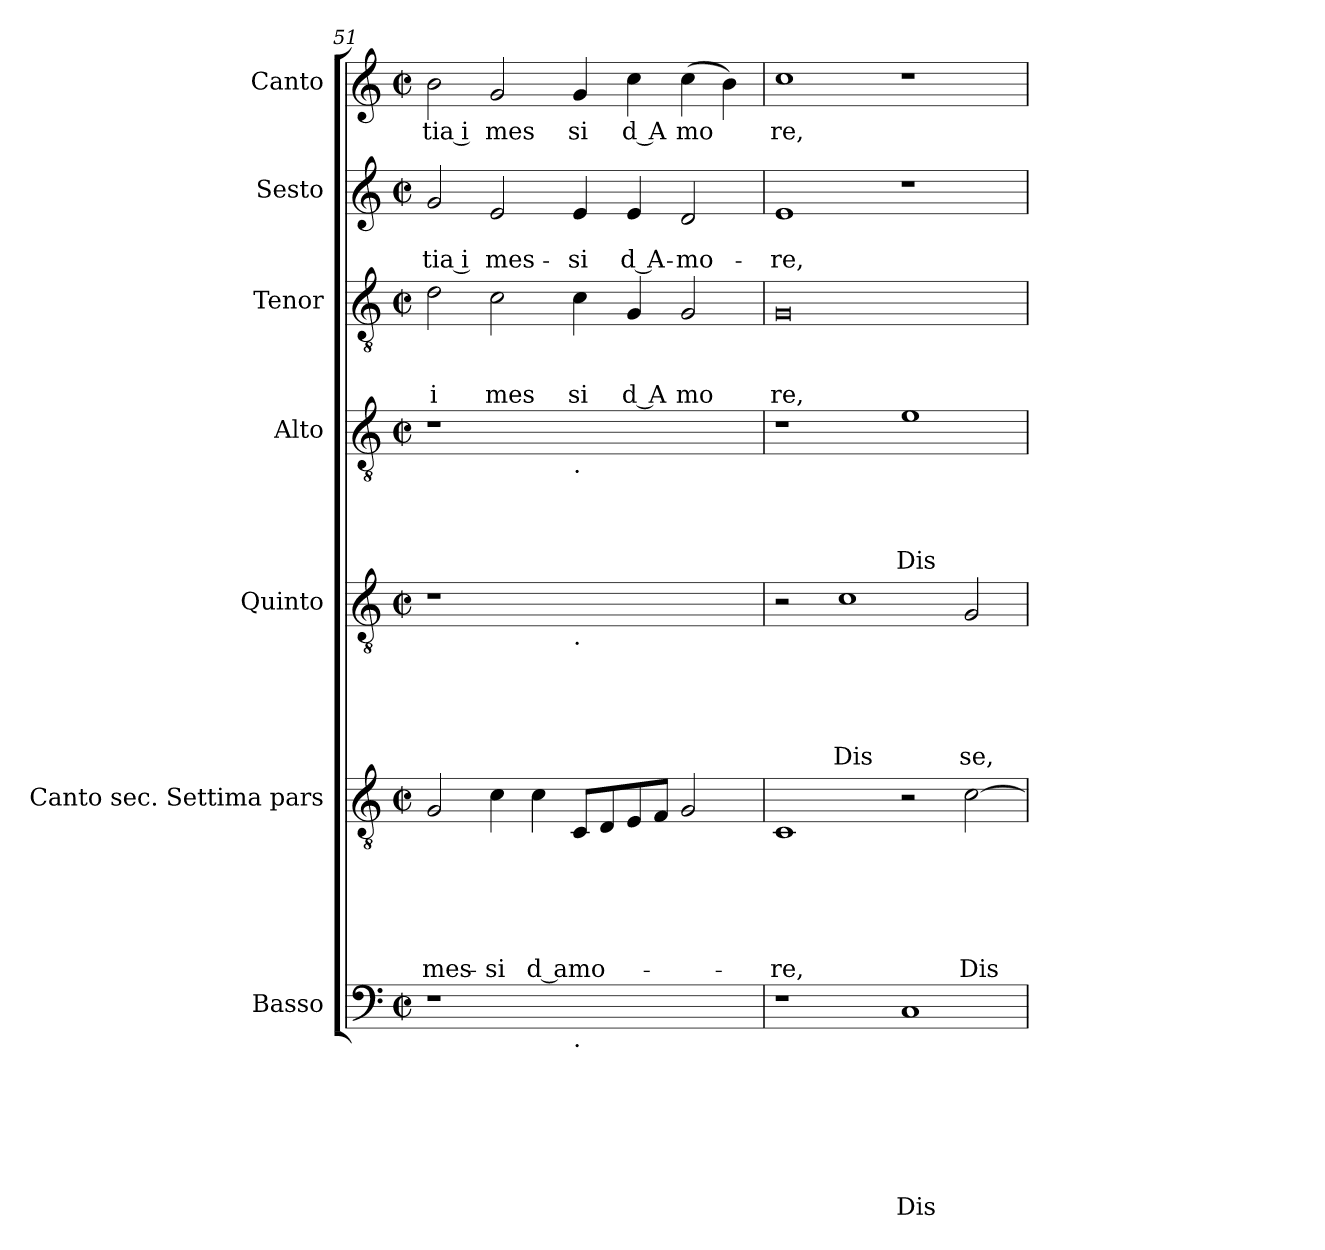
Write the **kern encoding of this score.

**kern	**text	**text	**text	**text	**text	**text	**text	**kern	**text	**text	**text	**text	**text	**text	**kern	**text	**text	**text	**text	**text	**kern	**text	**text	**text	**text	**kern	**text	**text	**text	**kern	**text	**text	**kern	**text
*part7	*part7	*part7	*part7	*part7	*part7	*part7	*part7	*part6	*part6	*part6	*part6	*part6	*part6	*part6	*part5	*part5	*part5	*part5	*part5	*part5	*part4	*part4	*part4	*part4	*part4	*part3	*part3	*part3	*part3	*part2	*part2	*part2	*part1	*part1
*staff7	*staff7	*staff7	*staff7	*staff7	*staff7	*staff7	*staff7	*staff6	*staff6	*staff6	*staff6	*staff6	*staff6	*staff6	*staff5	*staff5	*staff5	*staff5	*staff5	*staff5	*staff4	*staff4	*staff4	*staff4	*staff4	*staff3	*staff3	*staff3	*staff3	*staff2	*staff2	*staff2	*staff1	*staff1
*I"Basso	*	*	*	*	*	*	*	*I"Canto sec. Settima pars	*	*	*	*	*	*	*I"Quinto	*	*	*	*	*	*I"Alto	*	*	*	*	*I"Tenor	*	*	*	*I"Sesto	*	*	*I"Canto	*
*	*	*	*	*	*	*	*	*	*	*	*	*	*	*	*I'Quinto	*	*	*	*	*	*I'Alto	*	*	*	*	*I'Tenor	*	*	*	*I'Sesto	*	*	*I'Canto	*
*clefF4	*	*	*	*	*	*	*	*clefGv2	*	*	*	*	*	*	*clefGv2	*	*	*	*	*	*clefGv2	*	*	*	*	*clefGv2	*	*	*	*clefG2	*	*	*clefG2	*
*k[]	*	*	*	*	*	*	*	*k[]	*	*	*	*	*	*	*k[]	*	*	*	*	*	*k[]	*	*	*	*	*k[]	*	*	*	*k[]	*	*	*k[]	*
*C:	*	*	*	*	*	*	*	*C:	*	*	*	*	*	*	*C:	*	*	*	*	*	*C:	*	*	*	*	*C:	*	*	*	*C:	*	*	*C:	*
*M2/2	*	*	*	*	*	*	*	*M2/2	*	*	*	*	*	*	*M2/2	*	*	*	*	*	*M2/2	*	*	*	*	*M2/2	*	*	*	*M2/2	*	*	*M2/2	*
*met(c|)	*	*	*	*	*	*	*	*met(c|)	*	*	*	*	*	*	*met(c|)	*	*	*	*	*	*met(c|)	*	*	*	*	*met(c|)	*	*	*	*met(c|)	*	*	*met(c|)	*
=51	=51	=51	=51	=51	=51	=51	=51	=51	=51	=51	=51	=51	=51	=51	=51	=51	=51	=51	=51	=51	=51	=51	=51	=51	=51	=51	=51	=51	=51	=51	=51	=51	=51	=51
!	!	!	!	!	!	!	!	!	!	!	!	!	!	!LO:LY:b	!	!	!	!	!	!	!	!	!	!	!	!	!	!	!LO:LY:b	!	!	!LO:LY:b:rj	!	!LO:LY:b:rj
1r	.	.	.	.	.	.	.	2G/	.	.	.	.	.	mes-	1r	.	.	.	.	.	1r	.	.	.	.	2d\	.	.	i	2g/	.	-tia i	2b\	tia i
!	!	!	!	!	!	!	!	!	!	!	!	!	!	!LO:LY:b	!	!	!	!	!	!	!	!	!	!	!	!	!	!	!LO:LY:b	!	!	!LO:LY:b	!	!LO:LY:b
.	.	.	.	.	.	.	.	4c\	.	.	.	.	.	-si	.	.	.	.	.	.	.	.	.	.	.	2c\	.	.	mes	2e/	.	mes-	2g/	mes
!	!	!	!	!	!	!	!	!	!	!	!	!	!	!LO:LY:b:rj	!	!	!	!	!	!	!	!	!	!	!	!	!	!	!	!	!	!	!	!
.	.	.	.	.	.	.	.	4c\	.	.	.	.	.	d amo-	.	.	.	.	.	.	.	.	.	.	.	.	.	.	.	.	.	.	.	.
!	!	!	!	!	!	!	!	!	!	!	!	!	!	!	!	!	!	!	!	!	!LO:TX:b:t=.	!	!	!	!	!	!	!	!	!	!	!	!	!
!	!	!	!	!	!	!	!	!	!	!	!	!	!	!	!LO:TX:b:t=.	!	!	!	!	!	!	!	!	!	!	!	!	!	!	!	!	!	!	!
!LO:TX:b:t=.	!	!	!	!	!	!	!	!	!	!	!	!	!	!	!	!	!	!	!	!	!	!	!	!	!	!	!	!	!	!	!	!	!	!
!	!	!	!	!	!	!	!	!	!	!	!	!	!	!	!	!	!	!	!	!	!	!	!	!	!	!	!	!	!LO:LY:b	!	!	!LO:LY:b	!	!LO:LY:b
1ryy	.	.	.	.	.	.	.	8C/L	.	.	.	.	.	.	1ryy	.	.	.	.	.	1ryy	.	.	.	.	4c\	.	.	si	4e/	.	-si	4g/	si
.	.	.	.	.	.	.	.	8D/	.	.	.	.	.	.	.	.	.	.	.	.	.	.	.	.	.	.	.	.	.	.	.	.	.	.
!	!	!	!	!	!	!	!	!	!	!	!	!	!	!	!	!	!	!	!	!	!	!	!	!	!	!	!	!	!LO:LY:b:rj	!	!	!LO:LY:b:rj	!	!LO:LY:b:rj
.	.	.	.	.	.	.	.	8E/	.	.	.	.	.	.	.	.	.	.	.	.	.	.	.	.	.	4G/	.	.	d A	4e/	.	d A-	4cc\	d A
.	.	.	.	.	.	.	.	8F/J	.	.	.	.	.	.	.	.	.	.	.	.	.	.	.	.	.	.	.	.	.	.	.	.	.	.
!	!	!	!	!	!	!	!	!	!	!	!	!	!	!	!	!	!	!	!	!	!	!	!	!	!	!	!	!	!LO:LY:b	!	!	!LO:LY:b	!	!LO:LY:b
.	.	.	.	.	.	.	.	2G/	.	.	.	.	.	.	.	.	.	.	.	.	.	.	.	.	.	2G/	.	.	mo	2d/	.	-mo-	(>4cc\	mo
.	.	.	.	.	.	.	.	.	.	.	.	.	.	.	.	.	.	.	.	.	.	.	.	.	.	.	.	.	.	.	.	.	4b\)	.
!!LO:LB:g=z
=52	=52	=52	=52	=52	=52	=52	=52	=52	=52	=52	=52	=52	=52	=52	=52	=52	=52	=52	=52	=52	=52	=52	=52	=52	=52	=52	=52	=52	=52	=52	=52	=52	=52	=52
!	!	!	!	!	!	!	!	!	!	!	!	!	!	!LO:LY:b	!	!	!	!	!	!	!	!	!	!	!	!	!	!	!LO:LY:b	!	!	!LO:LY:b	!	!LO:LY:b
1r	.	.	.	.	.	.	.	1C	.	.	.	.	.	-re,	2r	.	.	.	.	.	1r	.	.	.	.	0G	.	.	re,	1e	.	-re,	1cc	re,
!	!	!	!	!	!	!	!	!	!	!	!	!	!	!	!	!	!	!	!	!LO:LY:b	!	!	!	!	!	!	!	!	!	!	!	!	!	!
.	.	.	.	.	.	.	.	.	.	.	.	.	.	.	1c	.	.	.	.	Dis	.	.	.	.	.	.	.	.	.	.	.	.	.	.
!	!	!	!	!	!	!	!LO:LY:b	!	!	!	!	!	!	!	!	!	!	!	!	!	!	!	!	!	!LO:LY:b	!	!	!	!	!	!	!	!	!
1C	.	.	.	.	.	.	Dis-	2r	.	.	.	.	.	.	.	.	.	.	.	.	1e	.	.	.	Dis	.	.	.	.	1r	.	.	1r	.
!	!	!	!	!	!	!	!	!	!	!	!	!	!	!LO:LY:b	!	!	!	!	!	!LO:LY:b	!	!	!	!	!	!	!	!	!	!	!	!	!	!
.	.	.	.	.	.	.	.	[>2c\	.	.	.	.	.	Dis-	2G/	.	.	.	.	se,	.	.	.	.	.	.	.	.	.	.	.	.	.	.
=	=	=	=	=	=	=	=	=	=	=	=	=	=	=	=	=	=	=	=	=	=	=	=	=	=	=	=	=	=	=	=	=	=	=
*-	*-	*-	*-	*-	*-	*-	*-	*-	*-	*-	*-	*-	*-	*-	*-	*-	*-	*-	*-	*-	*-	*-	*-	*-	*-	*-	*-	*-	*-	*-	*-	*-	*-	*-
